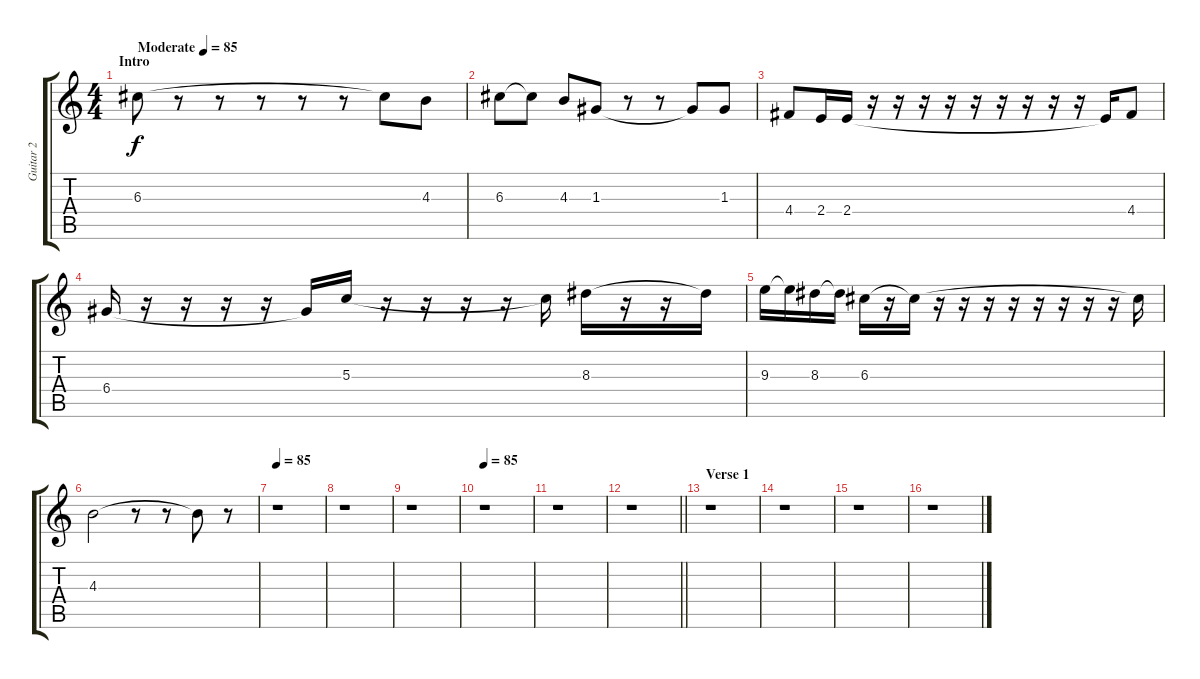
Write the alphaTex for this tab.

\track ("Guitar 2" "Guitar 2") {instrument overdrivenguitar}
\staff {score tabs}
\tuning (E4 B3 G3 D3 A2 E2) {hide}
\ts (4 4)
\section ("" "Intro")
\tempo (85 "Moderate")
\clef g2
\ks c
6.3.8{dy f instrument overdrivenguitar} r.8 r.8 r.8 r.8 r.8 6.3{t}.8 4.3.8 |
6.3.8 6.3{t}.8 4.3.8 1.3.8 r.8 r.8 1.3{t}.8 1.3.8 |
4.4.8 2.4.16 2.4.16 r.16 r.16 r.16 r.16 r.16 r.16 r.16 r.16 r.16 2.4{t}.16 4.4.8 |
6.4.16 r.16 r.16 r.16 r.16 6.4{t}.16 5.3.16 r.16 r.16 r.16 r.16 5.3{t}.16 8.3.16 r.16 r.16 8.3{t}.16 |
9.3.16 9.3{t}.16 8.3.16 8.3{t}.16 6.3.16 r.16 6.3{t}.16 r.16 r.16 r.16 r.16 r.16 r.16 r.16 r.16 6.3{t}.16 |
4.3.2 r.8 r.8 4.3{t}.8 r.8 |
\tempo 85
r.1 |
r.1 |
r.1 |
\tempo 85
r.1 |
r.1 |
\barLineRight lightlight
r.1 |
\section ("" "Verse 1")
r.1 |
r.1 |
r.1 |
r.1
